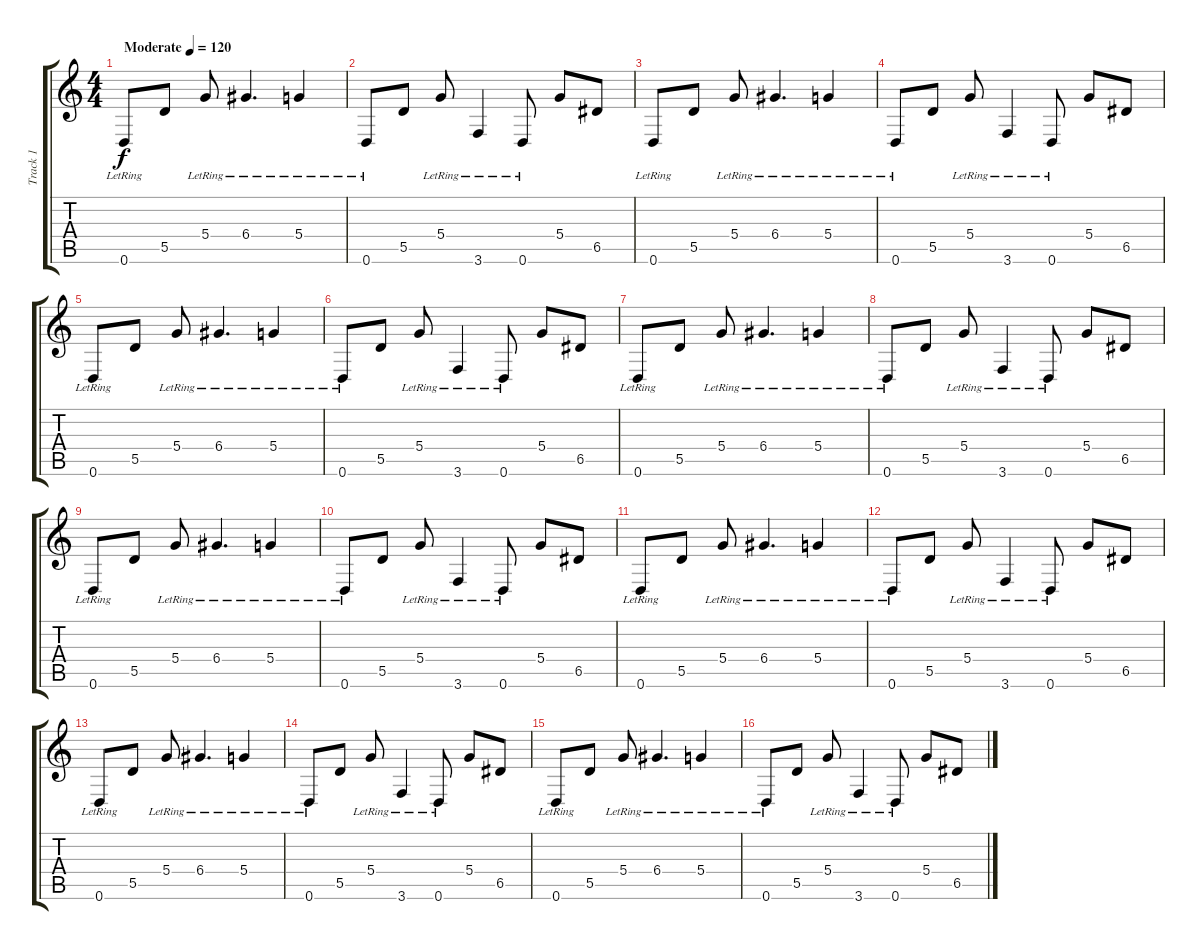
\track ("Track 1" "Track 1") {instrument electricguitarclean}
\staff {score tabs}
\tuning (E4 B3 G3 D3 A2 D2) {hide}
\ts (4 4)
\tempo (120 "Moderate")
\clef g2
\ks c
0.6{lr}.8{dy f instrument electricguitarclean} 5.5.8 5.4{lr}.8 6.4{lr}.4{d} 5.4{lr}.4 |
0.6{lr}.8 5.5.8 5.4{lr}.8 3.6{lr}.4 0.6{lr}.8 5.4.8 6.5.8 |
0.6{lr}.8 5.5.8 5.4{lr}.8 6.4{lr}.4{d} 5.4{lr}.4 |
0.6{lr}.8 5.5.8 5.4{lr}.8 3.6{lr}.4 0.6{lr}.8 5.4.8 6.5.8 |
0.6{lr}.8 5.5.8 5.4{lr}.8 6.4{lr}.4{d} 5.4{lr}.4 |
0.6{lr}.8 5.5.8 5.4{lr}.8 3.6{lr}.4 0.6{lr}.8 5.4.8 6.5.8 |
0.6{lr}.8 5.5.8 5.4{lr}.8 6.4{lr}.4{d} 5.4{lr}.4 |
0.6{lr}.8 5.5.8 5.4{lr}.8 3.6{lr}.4 0.6{lr}.8 5.4.8 6.5.8 |
0.6{lr}.8 5.5.8 5.4{lr}.8 6.4{lr}.4{d} 5.4{lr}.4 |
0.6{lr}.8 5.5.8 5.4{lr}.8 3.6{lr}.4 0.6{lr}.8 5.4.8 6.5.8 |
0.6{lr}.8 5.5.8 5.4{lr}.8 6.4{lr}.4{d} 5.4{lr}.4 |
0.6{lr}.8 5.5.8 5.4{lr}.8 3.6{lr}.4 0.6{lr}.8 5.4.8 6.5.8 |
0.6{lr}.8 5.5.8 5.4{lr}.8 6.4{lr}.4{d} 5.4{lr}.4 |
0.6{lr}.8 5.5.8 5.4{lr}.8 3.6{lr}.4 0.6{lr}.8 5.4.8 6.5.8 |
0.6{lr}.8 5.5.8 5.4{lr}.8 6.4{lr}.4{d} 5.4{lr}.4 |
0.6{lr}.8 5.5.8 5.4{lr}.8 3.6{lr}.4 0.6{lr}.8 5.4.8 6.5.8
